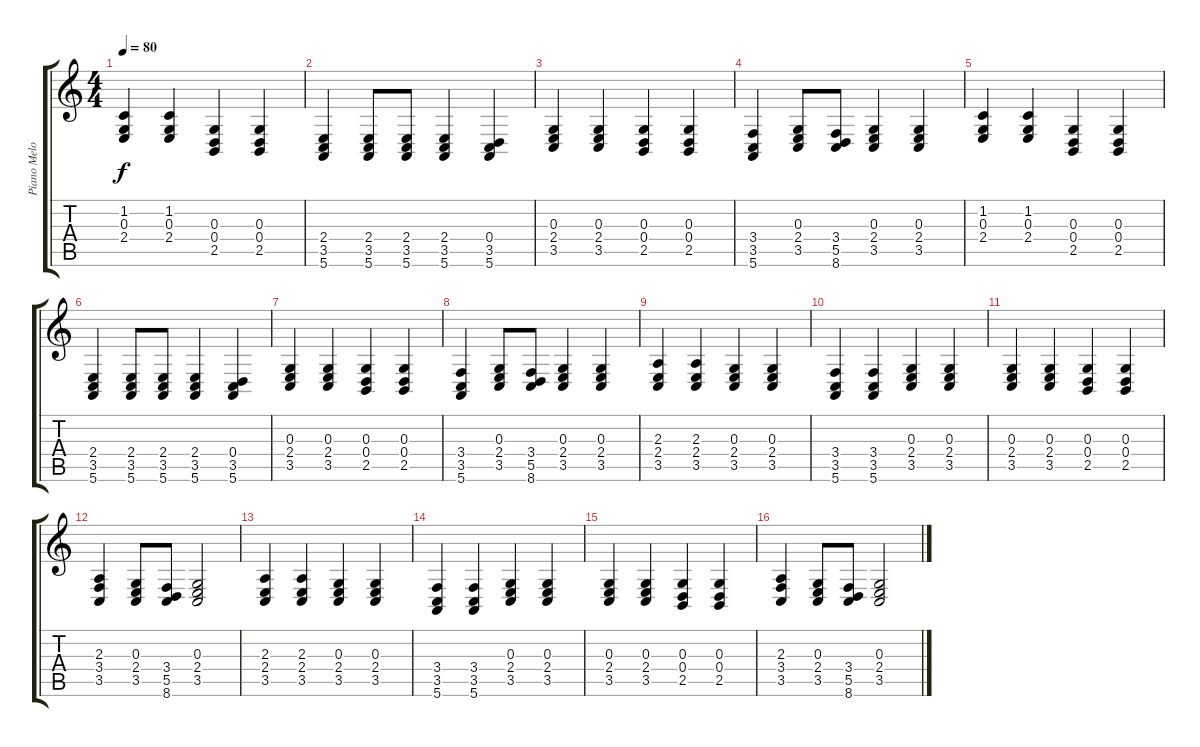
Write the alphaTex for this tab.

\track ("Piano Melody" "Piano Melo") {instrument acousticgrandpiano}
\staff {score tabs}
\tuning (E4 B3 G3 D3 A2 E2) {hide}
\ts (4 4)
\tempo 80
\clef g2
\ks c
(1.2 0.3 2.4).4{dy f} (1.2 0.3 2.4).4 (0.3 0.4 2.5).4 (0.3 0.4 2.5).4 |
(2.4 3.5 5.6).4 (2.4 3.5 5.6).8 (2.4 3.5 5.6).8 (2.4 3.5 5.6).4 (0.4 3.5 5.6).4 |
(0.3 2.4 3.5).4 (0.3 2.4 3.5).4 (0.3 0.4 2.5).4 (0.3 0.4 2.5).4 |
(3.4 3.5 5.6).4 (0.3 2.4 3.5).8 (3.4 5.5 8.6).8 (0.3 2.4 3.5).4 (0.3 2.4 3.5).4 |
(1.2 0.3 2.4).4 (1.2 0.3 2.4).4 (0.3 0.4 2.5).4 (0.3 0.4 2.5).4 |
(2.4 3.5 5.6).4 (2.4 3.5 5.6).8 (2.4 3.5 5.6).8 (2.4 3.5 5.6).4 (0.4 3.5 5.6).4 |
(0.3 2.4 3.5).4 (0.3 2.4 3.5).4 (0.3 0.4 2.5).4 (0.3 0.4 2.5).4 |
(3.4 3.5 5.6).4 (0.3 2.4 3.5).8 (3.4 5.5 8.6).8 (0.3 2.4 3.5).4 (0.3 2.4 3.5).4 |
(2.3 2.4 3.5).4 (2.3 2.4 3.5).4 (0.3 2.4 3.5).4 (0.3 2.4 3.5).4 |
(3.4 3.5 5.6).4 (3.4 3.5 5.6).4 (0.3 2.4 3.5).4 (0.3 2.4 3.5).4 |
(0.3 2.4 3.5).4 (0.3 2.4 3.5).4 (0.3 0.4 2.5).4 (0.3 0.4 2.5).4 |
(2.3 3.4 3.5).4 (0.3 2.4 3.5).8 (3.4 5.5 8.6).8 (0.3 2.4 3.5).2 |
(2.3 2.4 3.5).4 (2.3 2.4 3.5).4 (0.3 2.4 3.5).4 (0.3 2.4 3.5).4 |
(3.4 3.5 5.6).4 (3.4 3.5 5.6).4 (0.3 2.4 3.5).4 (0.3 2.4 3.5).4 |
(0.3 2.4 3.5).4 (0.3 2.4 3.5).4 (0.3 0.4 2.5).4 (0.3 0.4 2.5).4 |
(2.3 3.4 3.5).4 (0.3 2.4 3.5).8 (3.4 5.5 8.6).8 (0.3 2.4 3.5).2
